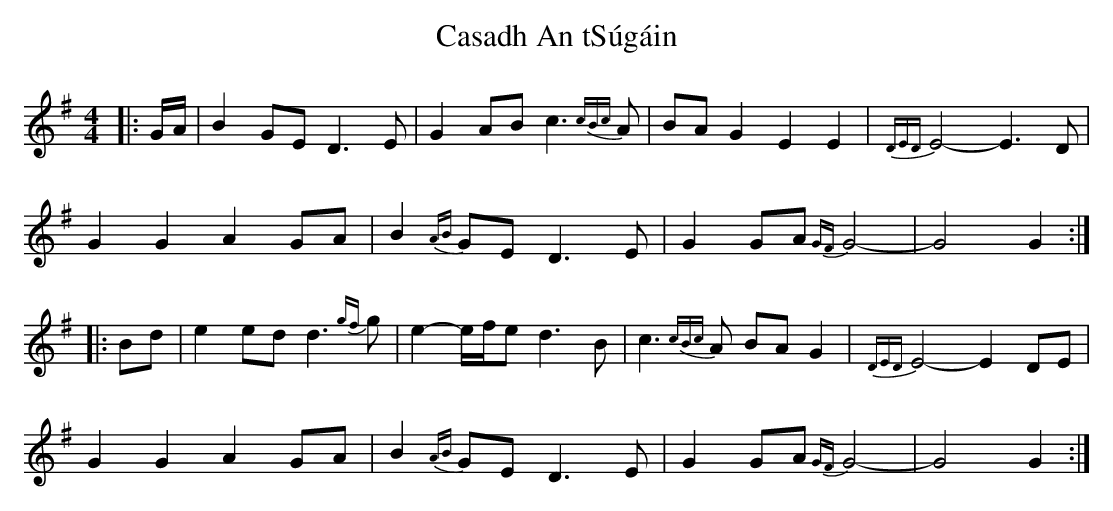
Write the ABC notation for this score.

X:1
T: Casadh An tSúgáin
M: 4/4
L: 1/8
K: Gmaj
|:G/A/|B2GE D3E|G2AB c3{cBc}A|BAG2 E2E2|{DED}E4- E3D|
G2G2 A2GA|B2{AB}GE D3E|G2GA {GF}G4-|G4 G2:|
|:Bd|e2ed d3{gf}g|e2-e/f/e d3B|c3{cBc}A BAG2|{DED}E4- E2DE|
G2G2 A2GA|B2{AB}GE D3E|G2GA {GF}G4-|G4 G2:|
